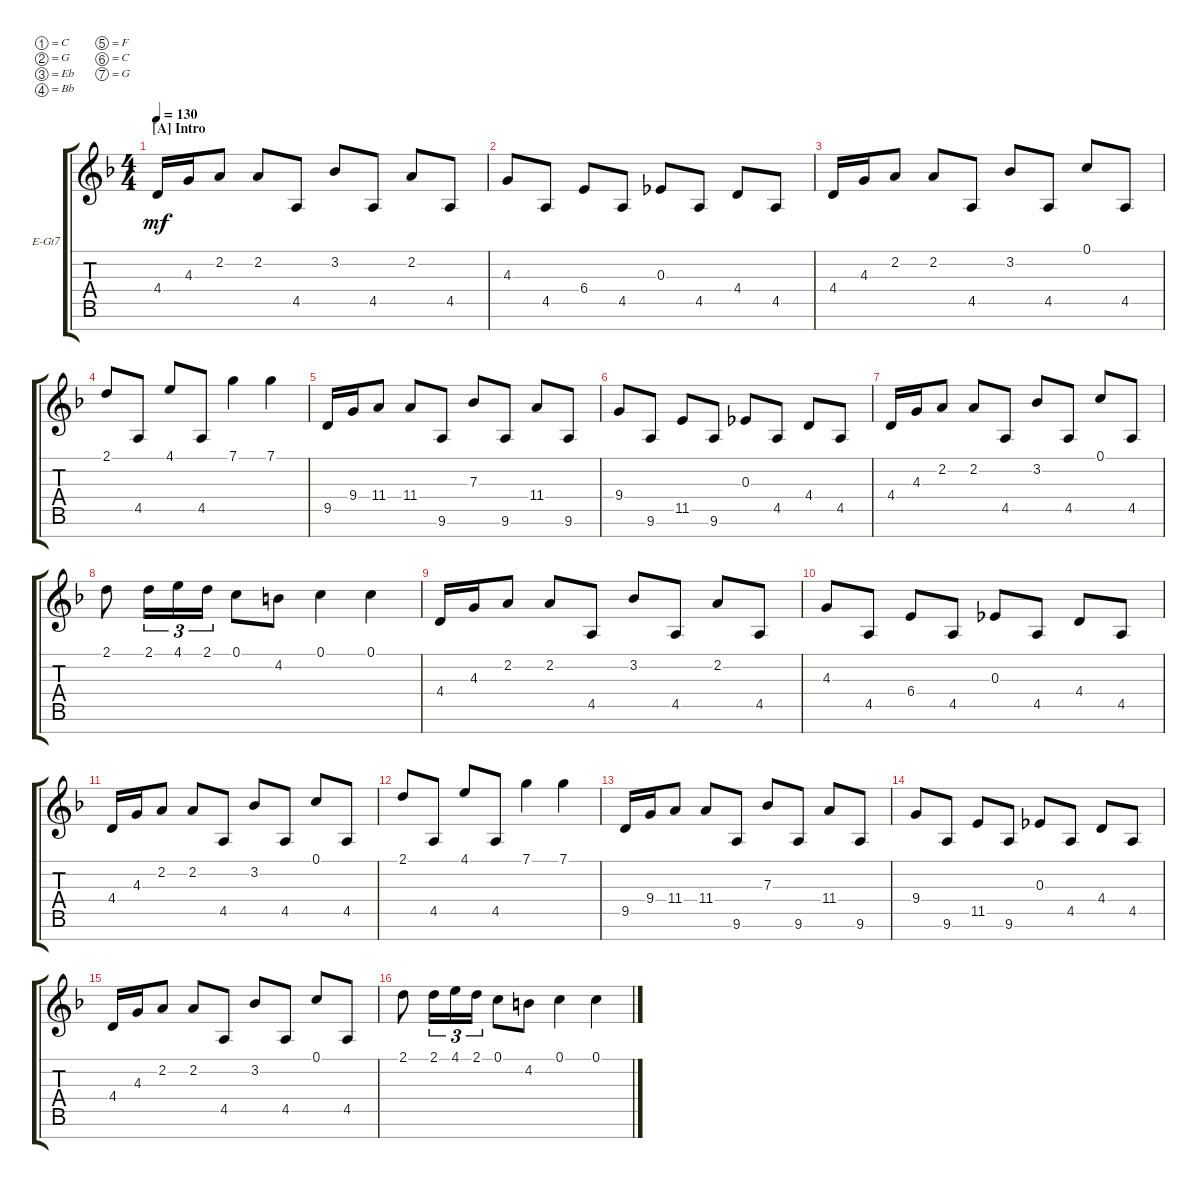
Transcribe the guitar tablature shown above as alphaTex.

\defaultSystemsLayout 4
\bracketExtendMode groupsimilarinstruments
\firstSystemTrackNameOrientation horizontal
\otherSystemsTrackNameOrientation horizontal
\track ("Electric Guitar I" "E-Gt7") {instrument distortionguitar}
\staff {score tabs}
\tuning (C4 G3 Eb3 Bb2 F2 C2 G1)
\ts (4 4)
\section ("A" "Intro")
\tempo 130
\clef g2
\ks f
4.4.16{dy mf instrument distortionguitar} 4.3.16 2.2.8 2.2.8 4.5.8 3.2.8 4.5.8 2.2.8 4.5.8 |
4.3.8 4.5.8 6.4.8 4.5.8 0.3.8 4.5.8 4.4.8 4.5.8 |
4.4.16 4.3.16 2.2.8 2.2.8 4.5.8 3.2.8 4.5.8 0.1.8 4.5.8 |
2.1.8 4.5.8 4.1.8 4.5.8 7.1.4 7.1.4 |
9.5.16 9.4.16 11.4.8 11.4.8 9.6.8 7.3.8 9.6.8 11.4.8 9.6.8 |
9.4.8 9.6.8 11.5.8 9.6.8 0.3.8 4.5.8 4.4.8 4.5.8 |
4.4.16 4.3.16 2.2.8 2.2.8 4.5.8 3.2.8 4.5.8 0.1.8 4.5.8 |
2.1.8 2.1.16{tu (3 2)} 4.1.16{tu (3 2)} 2.1.16{tu (3 2)} 0.1.8 4.2.8 0.1.4 0.1.4 |
4.4.16 4.3.16 2.2.8 2.2.8 4.5.8 3.2.8 4.5.8 2.2.8 4.5.8 |
4.3.8 4.5.8 6.4.8 4.5.8 0.3.8 4.5.8 4.4.8 4.5.8 |
4.4.16 4.3.16 2.2.8 2.2.8 4.5.8 3.2.8 4.5.8 0.1.8 4.5.8 |
2.1.8 4.5.8 4.1.8 4.5.8 7.1.4 7.1.4 |
9.5.16 9.4.16 11.4.8 11.4.8 9.6.8 7.3.8 9.6.8 11.4.8 9.6.8 |
9.4.8 9.6.8 11.5.8 9.6.8 0.3.8 4.5.8 4.4.8 4.5.8 |
4.4.16 4.3.16 2.2.8 2.2.8 4.5.8 3.2.8 4.5.8 0.1.8 4.5.8 |
2.1.8 2.1.16{tu (3 2)} 4.1.16{tu (3 2)} 2.1.16{tu (3 2)} 0.1.8 4.2.8 0.1.4 0.1.4
